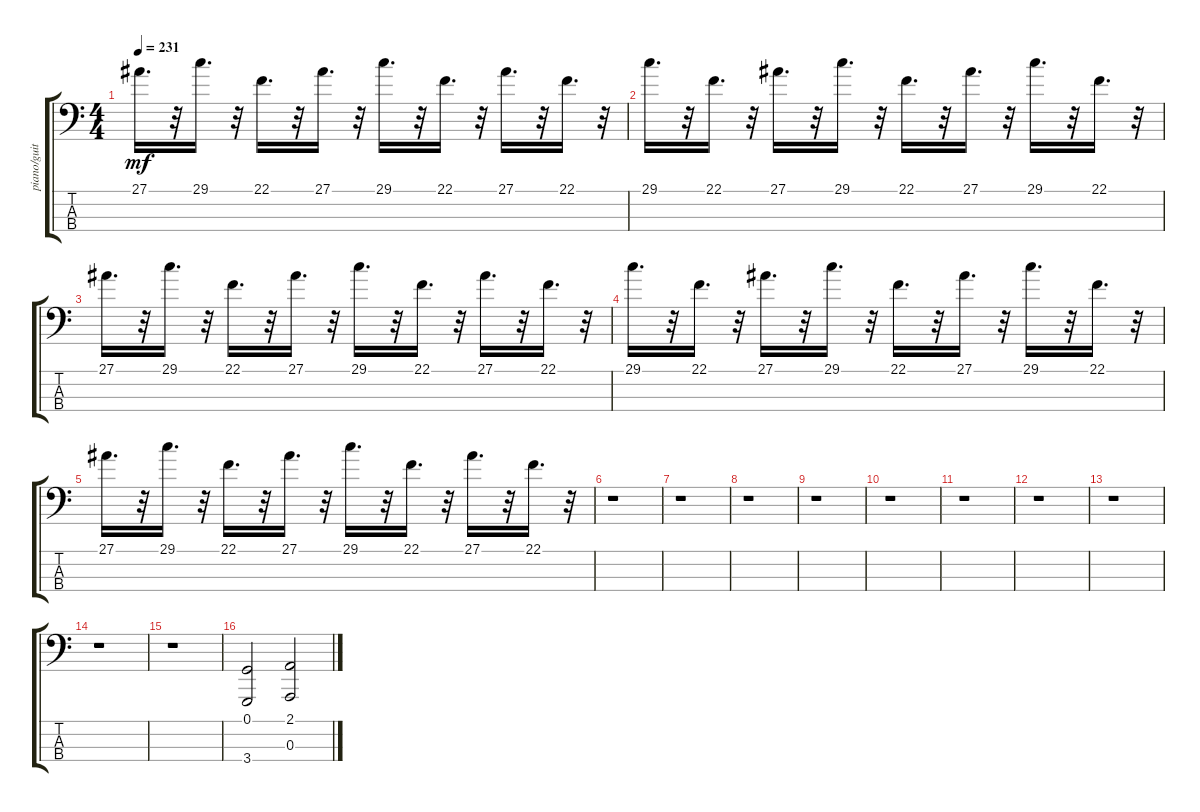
\track ("piano/guit/bass/syn " "piano/guit") {instrument brightacousticpiano}
\staff {score tabs}
\tuning (G2 D2 A1 E1) {hide}
\ts (4 4)
\tempo 231
\clef f4
\ks c
27.1.16{d dy mf} r.32 29.1.16{d} r.32 22.1.16{d} r.32 27.1.16{d} r.32 29.1.16{d} r.32 22.1.16{d} r.32 27.1.16{d} r.32 22.1.16{d} r.32 |
29.1.16{d} r.32 22.1.16{d} r.32 27.1.16{d} r.32 29.1.16{d} r.32 22.1.16{d} r.32 27.1.16{d} r.32 29.1.16{d} r.32 22.1.16{d} r.32 |
27.1.16{d} r.32 29.1.16{d} r.32 22.1.16{d} r.32 27.1.16{d} r.32 29.1.16{d} r.32 22.1.16{d} r.32 27.1.16{d} r.32 22.1.16{d} r.32 |
29.1.16{d} r.32 22.1.16{d} r.32 27.1.16{d} r.32 29.1.16{d} r.32 22.1.16{d} r.32 27.1.16{d} r.32 29.1.16{d} r.32 22.1.16{d} r.32 |
27.1.16{d} r.32 29.1.16{d} r.32 22.1.16{d} r.32 27.1.16{d} r.32 29.1.16{d} r.32 22.1.16{d} r.32 27.1.16{d} r.32 22.1.16{d} r.32 |
r.1 |
r.1 |
r.1 |
r.1 |
r.1 |
r.1 |
r.1 |
r.1 |
r.1 |
r.1 |
(0.1 3.4).2 (2.1 0.3).2
